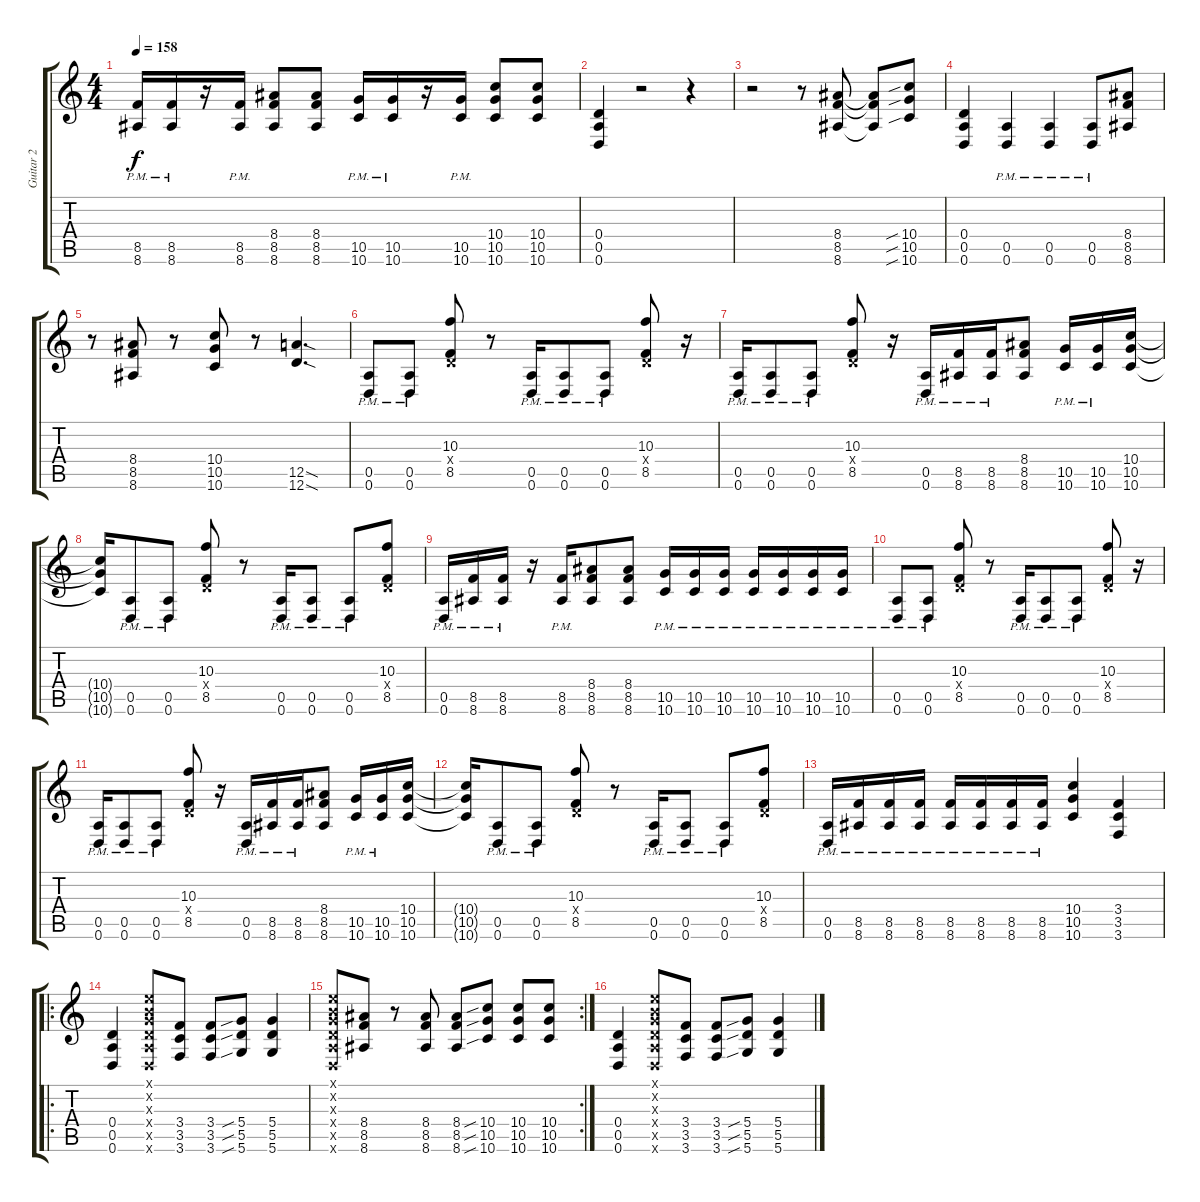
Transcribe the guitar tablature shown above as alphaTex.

\track ("Guitar 2" "Guitar 2") {instrument distortionguitar}
\staff {score tabs}
\tuning (E4 B3 G3 D3 A2 D2) {hide}
\ts (4 4)
\tempo 158
\clef g2
\ks c
(8.5{pm} 8.6{pm}).16{dy f} (8.5{pm} 8.6{pm}).16 r.16 (8.5{pm} 8.6{pm}).16 (8.4 8.5 8.6).8 (8.4 8.5 8.6).8 (10.5{pm} 10.6{pm}).16 (10.5{pm} 10.6{pm}).16 r.16 (10.5{pm} 10.6{pm}).16 (10.4 10.5 10.6).8 (10.4 10.5 10.6).8 |
(0.4 0.5 0.6).4 r.2 r.4 |
r.2 r.8 (8.4 8.5 8.6).8 (8.4{t} 8.5{t} 8.6{t}).8 (10.4{sib} 10.5{sib} 10.6{sib}).8 |
(0.4 0.5 0.6).4 (0.5{pm} 0.6{pm}).4 (0.5{pm} 0.6{pm}).4 (0.5{pm} 0.6{pm}).8 (8.4 8.5 8.6).8 |
r.8 (8.4 8.5 8.6).8 r.8 (10.4 10.5 10.6).8 r.8 (12.5{sod} 12.6{sod}).4{d} |
(0.5{pm} 0.6{pm}).8 (0.5{pm} 0.6{pm}).8 (10.3 0.4{x} 8.5).8 r.8 (0.5{pm} 0.6{pm}).16 (0.5{pm} 0.6{pm}).8 (0.5{pm} 0.6{pm}).8 (10.3 0.4{x} 8.5).8 r.16 |
(0.5{pm} 0.6{pm}).16 (0.5{pm} 0.6{pm}).8 (0.5{pm} 0.6{pm}).8 (10.3 0.4{x} 8.5).8 r.16 (0.5{pm} 0.6{pm}).16 (8.5{pm} 8.6{pm}).16 (8.5{pm} 8.6{pm}).16 (8.4 8.5 8.6).8 (10.5{pm} 10.6{pm}).16 (10.5{pm} 10.6{pm}).16 (10.4 10.5 10.6).16 |
(10.4{t} 10.5{t} 10.6{t}).16 (0.5{pm} 0.6{pm}).8 (0.5{pm} 0.6{pm}).8 (10.3 0.4{x} 8.5).8 r.8 (0.5{pm} 0.6{pm}).16 (0.5{pm} 0.6{pm}).8 (0.5{pm} 0.6{pm}).8 (10.3 0.4{x} 8.5).8 |
(0.5{pm} 0.6{pm}).16 (8.5{pm} 8.6{pm}).16 (8.5{pm} 8.6{pm}).16 r.16 (8.5{pm} 8.6{pm}).16 (8.4 8.5 8.6).8 (8.4 8.5 8.6).8 (10.5{pm} 10.6{pm}).16 (10.5{pm} 10.6{pm}).16 (10.5{pm} 10.6{pm}).16 (10.5{pm} 10.6{pm}).16 (10.5{pm} 10.6{pm}).16 (10.5{pm} 10.6{pm}).16 (10.5{pm} 10.6{pm}).16 |
(0.5{pm} 0.6{pm}).8 (0.5{pm} 0.6{pm}).8 (10.3 0.4{x} 8.5).8 r.8 (0.5{pm} 0.6{pm}).16 (0.5{pm} 0.6{pm}).8 (0.5{pm} 0.6{pm}).8 (10.3 0.4{x} 8.5).8 r.16 |
(0.5{pm} 0.6{pm}).16 (0.5{pm} 0.6{pm}).8 (0.5{pm} 0.6{pm}).8 (10.3 0.4{x} 8.5).8 r.16 (0.5{pm} 0.6{pm}).16 (8.5{pm} 8.6{pm}).16 (8.5{pm} 8.6{pm}).16 (8.4 8.5 8.6).8 (10.5{pm} 10.6{pm}).16 (10.5{pm} 10.6{pm}).16 (10.4 10.5 10.6).16 |
(10.4{t} 10.5{t} 10.6{t}).16 (0.5{pm} 0.6{pm}).8 (0.5{pm} 0.6{pm}).8 (10.3 0.4{x} 8.5).8 r.8 (0.5{pm} 0.6{pm}).16 (0.5{pm} 0.6{pm}).8 (0.5{pm} 0.6{pm}).8 (10.3 0.4{x} 8.5).8 |
(0.5{pm} 0.6{pm}).16 (8.5{pm} 8.6{pm}).16 (8.5{pm} 8.6{pm}).16 (8.5{pm} 8.6{pm}).16 (8.5{pm} 8.6{pm}).16 (8.5{pm} 8.6{pm}).16 (8.5{pm} 8.6{pm}).16 (8.5{pm} 8.6{pm}).16 (10.4 10.5 10.6).4 (3.4 3.5 3.6).4 |
\ro
(0.4 0.5 0.6).4 (0.1{x} 0.2{x} 0.3{x} 0.4{x} 0.5{x} 0.6{x}).8 (3.4 3.5 3.6).8 (3.4 3.5 3.6).8 (5.4{sib} 5.5{sib} 5.6{sib}).8 (5.4 5.5 5.6).4 |
\rc 2
(0.1{x} 0.2{x} 0.3{x} 0.4{x} 0.5{x} 0.6{x}).8 (8.4 8.5 8.6).8 r.8 (8.4 8.5 8.6).8 (8.4 8.5 8.6).8 (10.4{sib} 10.5{sib} 10.6{sib}).8 (10.4 10.5 10.6).8 (10.4 10.5 10.6).8 |
(0.4 0.5 0.6).4 (0.1{x} 0.2{x} 0.3{x} 0.4{x} 0.5{x} 0.6{x}).8 (3.4 3.5 3.6).8 (3.4 3.5 3.6).8 (5.4{sib} 5.5{sib} 5.6{sib}).8 (5.4 5.5 5.6).4
